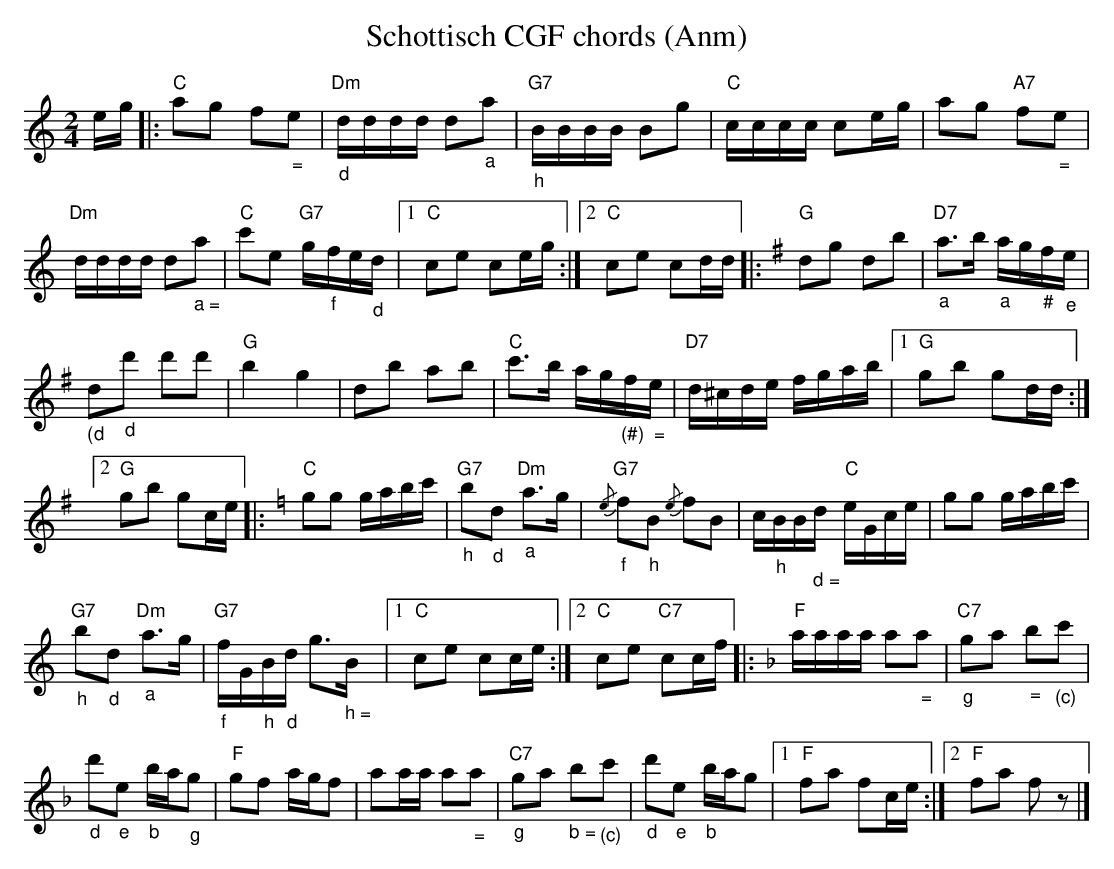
X:1
T: Schottisch CGF chords (Anm)
M:2/4
L:1/16
K:C %%MIDI gchordon
eg |: "C"a2g2 f2"_ ="e2 | "Dm""_d"dddd d2"_a"a2 | "G7""_h"BBBB B2g2 | "C"cccc c2eg | a2g2 "A7"f2"_ ="e2 |
"Dm"dddd d2"_ a ="a2 | "C"c'2e2 "G7"g"_f"fe"_d"d |1 "C"c2e2 c2eg :|2 "C"c2e2 c2dd |: [K:G] "G"d2g2 d2b2 | "D7""_a"a3b  "_a"ag"_#"f"_e"e |
"_(d"d2"_d"d'2 d'2d'2 | "G"b4g4 | d2b2 a2b2 | "C"c'3b ag"_(#)"f"_ ="e | "D7"d^cde fgab |1 "G"g2b2 g2dd :|2
"G"g2b2 g2ce |: [K:C] "C"g2g2 gabc' | "G7""_h"b2"_d"d2 "Dm""_a"a3g | "G7"{/e}"_f"f2"_h"B2 {/e}f2B2 | c"_h"BB"_ d ="d "C"eGce | g2g2 gabc' |
"G7""_h"b2"_d"d2 "Dm""_a"a3g | "G7""_f"fG"_h"B"_d"d g3"_ h ="B |1 "C"c2e2 c2ce :|2 "C"c2e2 "C7"c2cf |: [K:F] "F"aaaa a2"_ ="a2 | "C7""_g"g2a2 "_ ="b2"_(c)"c'2 |
"_d"d'2"_e"e2 "_b"ba"_g"g2 | "F"g2f2 agf2 | a2aa a2"_ ="a2 | "C7""_g"g2a2 "_ b ="b2"_(c)"c'2 | "_d"d'2"_e"e2 "_b"ba"_"g2 |1 "F"f2a2 f2ce :|2 "F"f2a2 f2z2 |]
